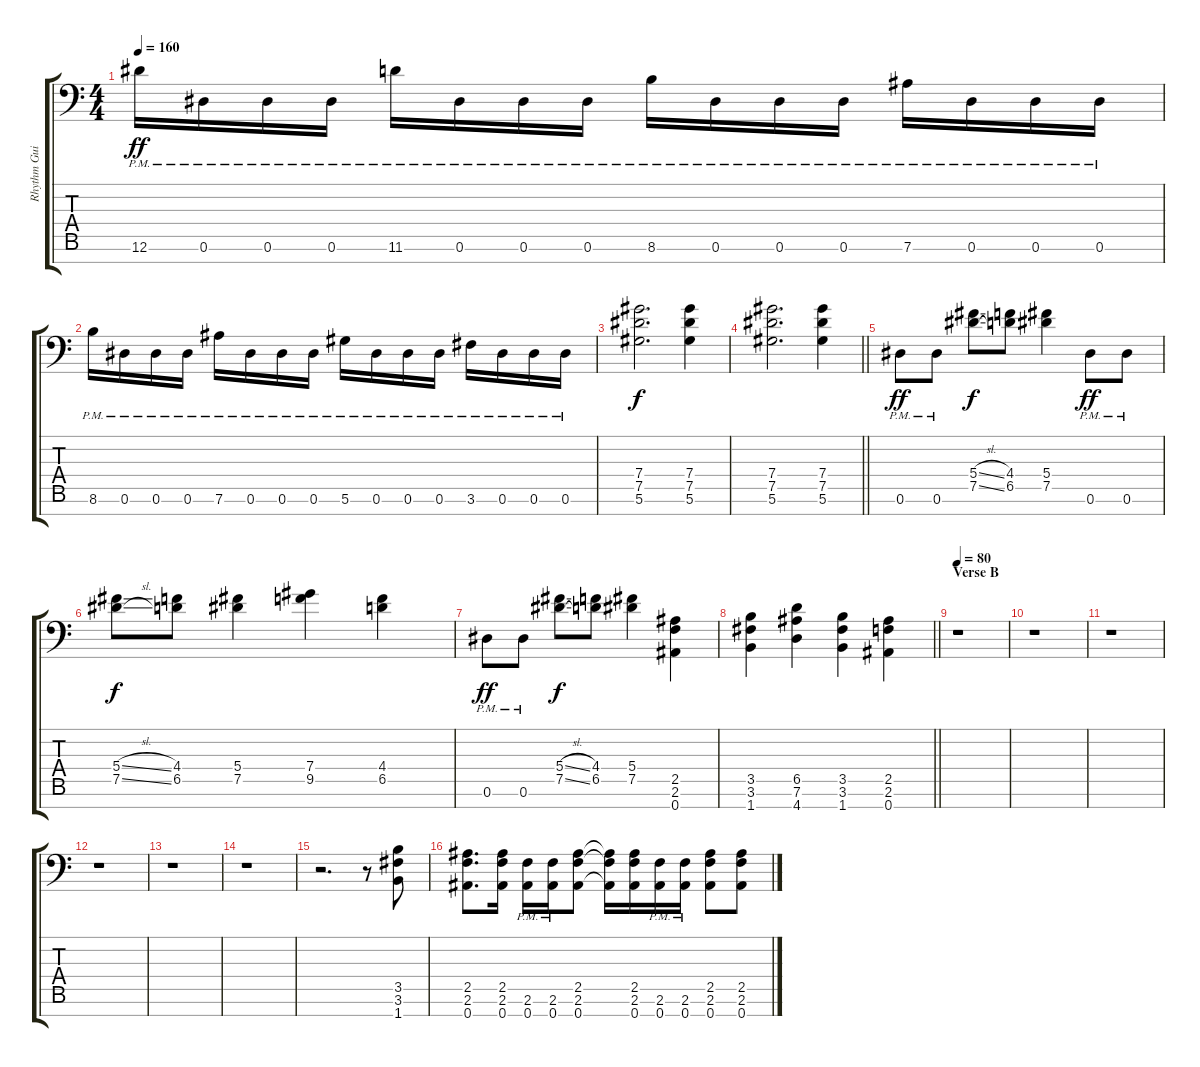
\track ("Rhythm Guitar" "Rhythm Gui") {instrument distortionguitar}
\staff {score tabs}
\tuning (Eb4 Bb3 Gb3 Db3 Ab2 Eb2 Bb1) {hide}
\ts (4 4)
\tempo 160
\clef f4
\ks c
12.6{pm}.16{dy ff} 0.6{pm}.16 0.6{pm}.16 0.6{pm}.16 11.6{pm}.16 0.6{pm}.16 0.6{pm}.16 0.6{pm}.16 8.6{pm}.16 0.6{pm}.16 0.6{pm}.16 0.6{pm}.16 7.6{pm}.16 0.6{pm}.16 0.6{pm}.16 0.6{pm}.16 |
8.6{pm}.16 0.6{pm}.16 0.6{pm}.16 0.6{pm}.16 7.6{pm}.16 0.6{pm}.16 0.6{pm}.16 0.6{pm}.16 5.6{pm}.16 0.6{pm}.16 0.6{pm}.16 0.6{pm}.16 3.6{pm}.16 0.6{pm}.16 0.6{pm}.16 0.6{pm}.16 |
(7.4 7.5 5.6).2{d dy f} (7.4 7.5 5.6).4 |
\barLineRight lightlight
(7.4 7.5 5.6).2{d} (7.4 7.5 5.6).4 |
\section ("" "")
0.6{pm}.8{dy ff} 0.6{pm}.8 (5.4{sl} 7.5{sl}).8{dy f} (4.4 6.5).8 (5.4 7.5).4 0.6{pm}.8{dy ff} 0.6{pm}.8 |
(5.4{sl} 7.5{sl}).8{dy f} (4.4 6.5).8 (5.4 7.5).4 (7.4 9.5).4 (4.4 6.5).4 |
0.6{pm}.8{dy ff} 0.6{pm}.8 (5.4{sl} 7.5{sl}).8{dy f} (4.4 6.5).8 (5.4 7.5).4 (2.5 2.6 0.7).4 |
\barLineRight lightlight
(3.5 3.6 1.7).4 (6.5 7.6 4.7).4 (3.5 3.6 1.7).4 (2.5 2.6 0.7).4 |
\section ("" "Verse B")
\tempo 80
r.1 |
r.1 |
r.1 |
r.1 |
r.1 |
r.1 |
r.2{d} r.8 (3.5 3.6 1.7).8 |
(2.5 2.6 0.7).8{d} (2.5 2.6 0.7).16 (2.6{pm} 0.7{pm}).16 (2.6{pm} 0.7{pm}).16 (2.5 2.6 0.7).8 (2.5{t} 2.6{t} 0.7{t}).16 (2.5 2.6 0.7).16 (2.6{pm} 0.7{pm}).16 (2.6{pm} 0.7{pm}).16 (2.5 2.6 0.7).8 (2.5 2.6 0.7).8
